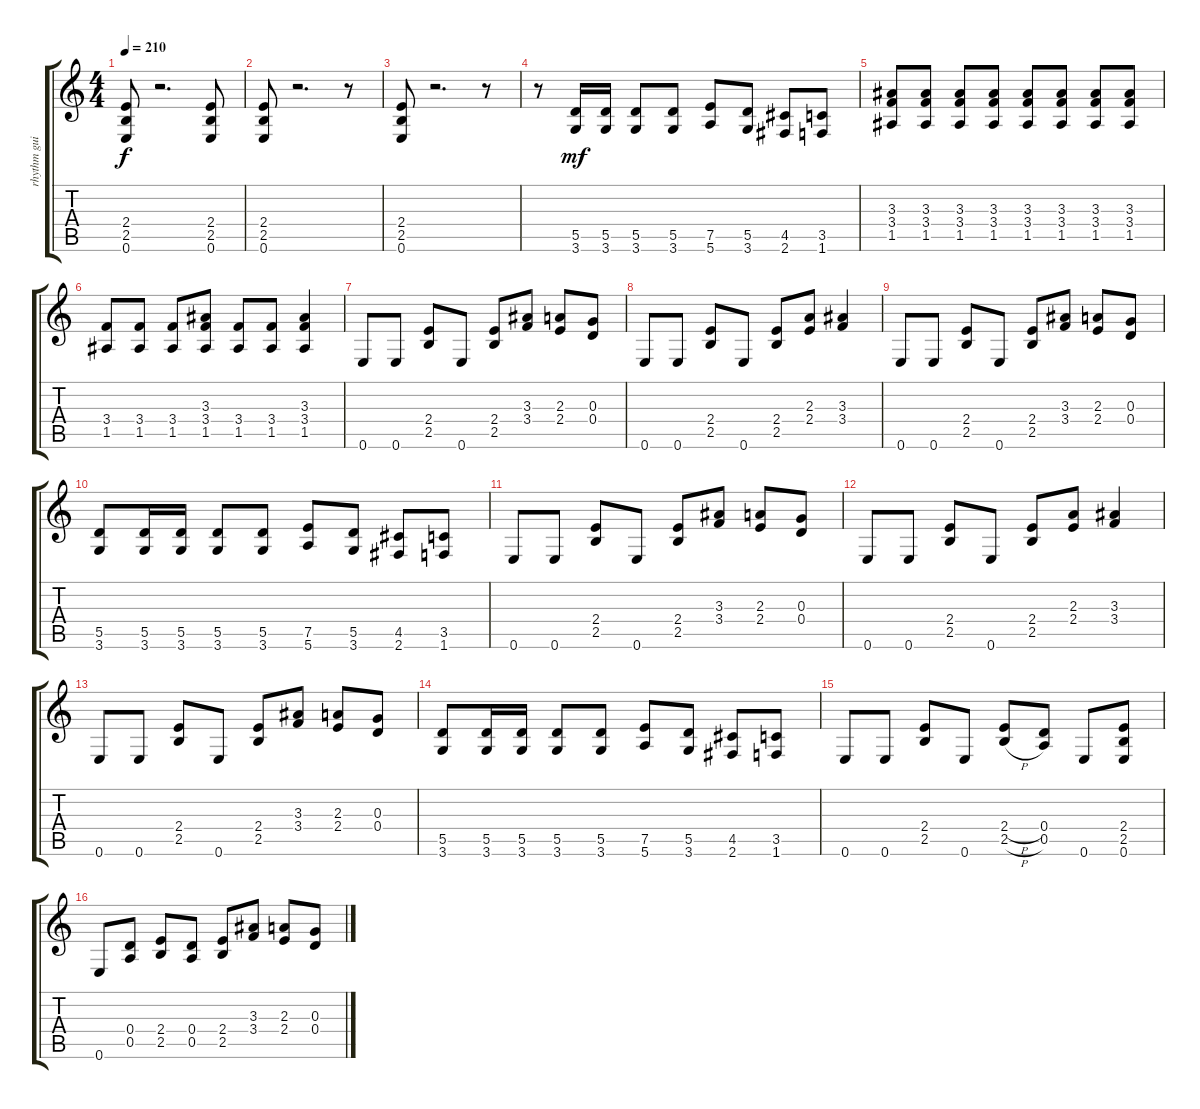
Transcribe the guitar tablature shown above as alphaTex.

\track ("rhythm guitar II" "rhythm gui") {instrument distortionguitar}
\staff {score tabs}
\tuning (E4 B3 G3 D3 A2 E2) {hide}
\ts (4 4)
\tempo 210
\clef g2
\ks c
(2.4 2.5 0.6).8{dy f} r.2{d} (2.4 2.5 0.6).8 |
(2.4 2.5 0.6).8 r.2{d} r.8 |
(2.4 2.5 0.6).8 r.2{d} r.8 |
r.8 (5.5 3.6).16{dy mf} (5.5 3.6).16 (5.5 3.6).8 (5.5 3.6).8 (7.5 5.6).8 (5.5 3.6).8 (4.5 2.6).8 (3.5 1.6).8 |
(3.3 3.4 1.5).8 (3.3 3.4 1.5).8 (3.3 3.4 1.5).8 (3.3 3.4 1.5).8 (3.3 3.4 1.5).8 (3.3 3.4 1.5).8 (3.3 3.4 1.5).8 (3.3 3.4 1.5).8 |
(3.4 1.5).8 (3.4 1.5).8 (3.4 1.5).8 (3.3 3.4 1.5).8 (3.4 1.5).8 (3.4 1.5).8 (3.3 3.4 1.5).4 |
0.6.8 0.6.8 (2.4 2.5).8 0.6.8 (2.4 2.5).8 (3.3 3.4).8 (2.3 2.4).8 (0.3 0.4).8 |
0.6.8 0.6.8 (2.4 2.5).8 0.6.8 (2.4 2.5).8 (2.3 2.4).8 (3.3 3.4).4 |
0.6.8 0.6.8 (2.4 2.5).8 0.6.8 (2.4 2.5).8 (3.3 3.4).8 (2.3 2.4).8 (0.3 0.4).8 |
(5.5 3.6).8 (5.5 3.6).16 (5.5 3.6).16 (5.5 3.6).8 (5.5 3.6).8 (7.5 5.6).8 (5.5 3.6).8 (4.5 2.6).8 (3.5 1.6).8 |
0.6.8 0.6.8 (2.4 2.5).8 0.6.8 (2.4 2.5).8 (3.3 3.4).8 (2.3 2.4).8 (0.3 0.4).8 |
0.6.8 0.6.8 (2.4 2.5).8 0.6.8 (2.4 2.5).8 (2.3 2.4).8 (3.3 3.4).4 |
0.6.8 0.6.8 (2.4 2.5).8 0.6.8 (2.4 2.5).8 (3.3 3.4).8 (2.3 2.4).8 (0.3 0.4).8 |
(5.5 3.6).8 (5.5 3.6).16 (5.5 3.6).16 (5.5 3.6).8 (5.5 3.6).8 (7.5 5.6).8 (5.5 3.6).8 (4.5 2.6).8 (3.5 1.6).8 |
0.6.8 0.6.8 (2.4 2.5).8 0.6.8 (2.4{h} 2.5{h}).8 (0.4 0.5).8 0.6.8 (2.4 2.5 0.6).8 |
0.6.8 (0.4 0.5).8 (2.4 2.5).8 (0.4 0.5).8 (2.4 2.5).8 (3.3 3.4).8 (2.3 2.4).8 (0.3 0.4).8
